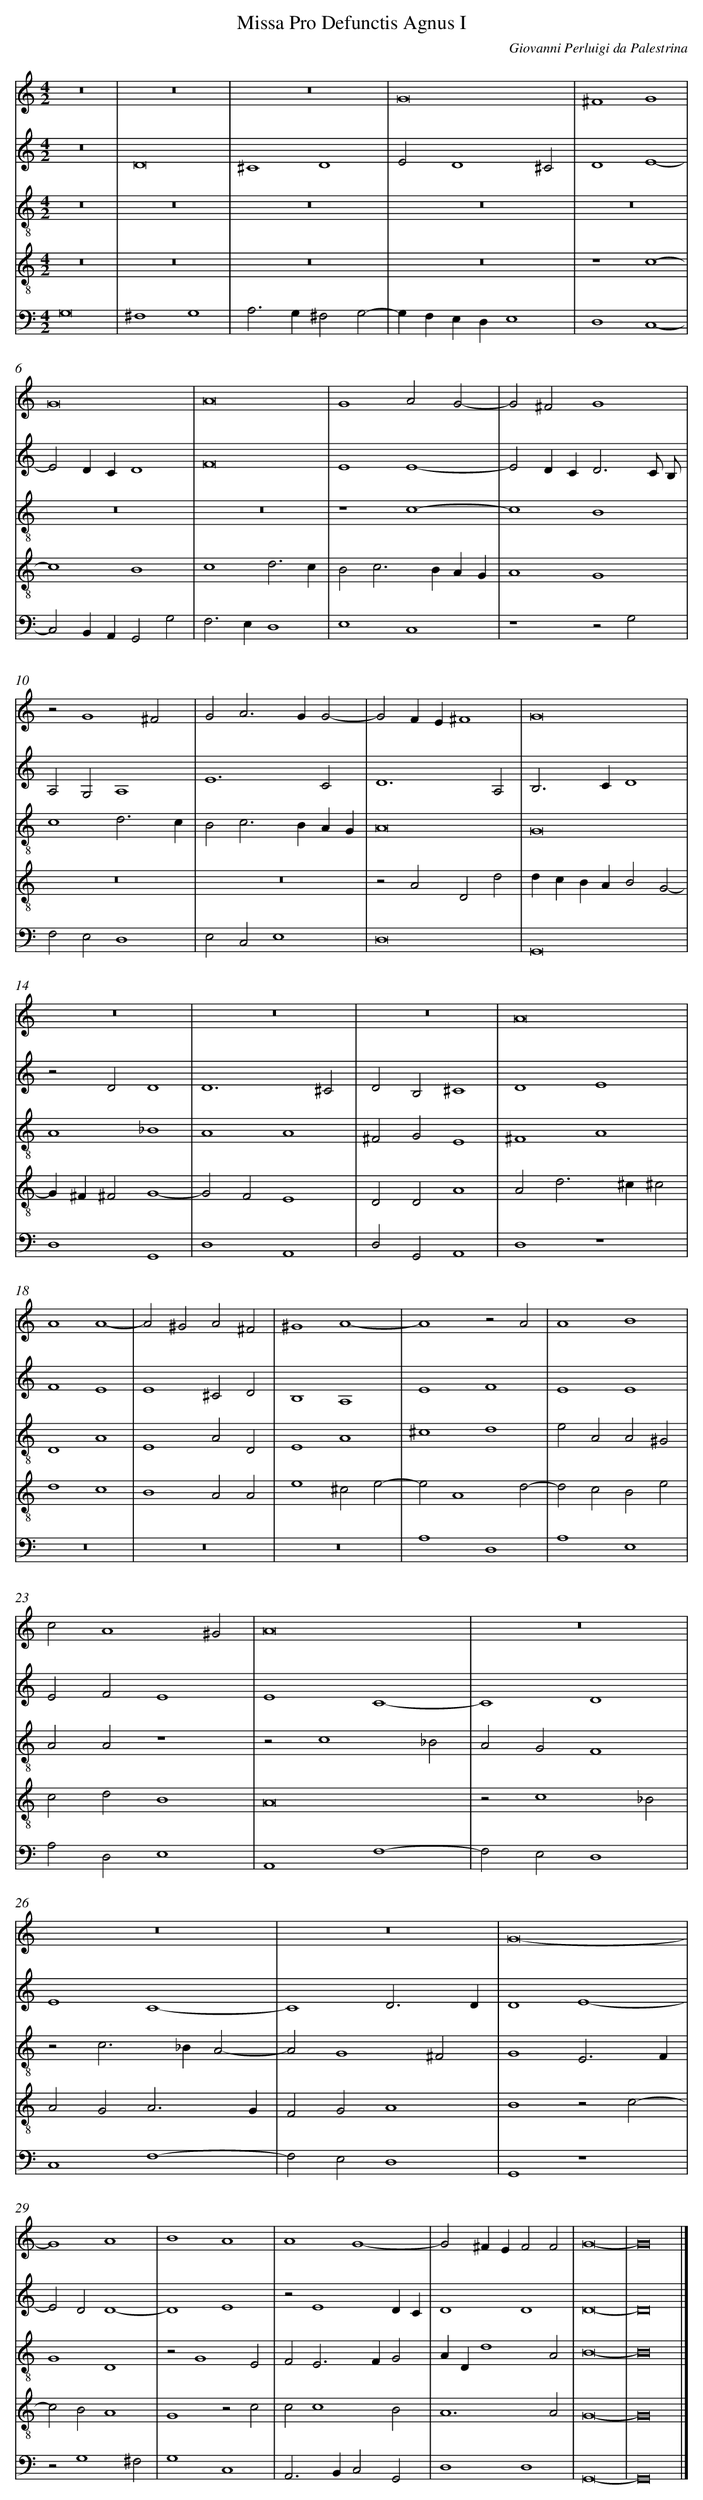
X:1
T: Missa Pro Defunctis Agnus I
C: Giovanni Perluigi da Palestrina
L: 1/4
M: 4/2
V: 1 clef=treble
V: 2 clef=treble
V: 3 clef=treble-8
V: 4 clef=treble-8
V: 5 clef=bass
K: C
[V:1] z8 |
[V:2] z8 |
[V:3] z8 |
[V:4] z8 |
[V:5] G,8 |
[V:1] z8 |
[V:2] D8 |
[V:3] z8 |
[V:4] z8 |
[V:5] ^F,4G,4 |
[V:1] z8 |
[V:2] ^C4D4 |
[V:3] z8 |
[V:4] z8 |
[V:5] A,2>G,2^F,2G,2- |
[V:1] G8 |
[V:2] E2D4^C2 |
[V:3] z8 |
[V:4] z8 |
[V:5] G,F,E,D,E,4 |
[V:1] ^F4G4 |
[V:2] D4E4- |
[V:3] z8 |
[V:4] z4c4- |
[V:5] D,4C,4- |
[V:1] G8 |
[V:2] E2DCD4 |
[V:3] z8 |
[V:4] c4B4 |
[V:5] C,2B,,A,,G,,2G,2 |
[V:1] A8 |
[V:2] F8 |
[V:3] z8 |
[V:4] c4d3c |
[V:5] F,2>E,2D,4 |
[V:1] G4A2G2- |
[V:2] E4E4- |
[V:3] z4c4- |
[V:4] B2c2>B2AG |
[V:5] E,4C,4 |
[V:1] G2^F2G4 |
[V:2] E2DC2<D2C/ B,/ |
[V:3] c4B4 |
[V:4] A4G4 |
[V:5] z4z2G,2 |
[V:1] z2G4^F2 |
[V:2] A,2G,2A,4 |
[V:3] c4d3c |
[V:4] z8 |
[V:5] F,2E,2D,4 |
[V:1] G2A2>G2G2- |
[V:2] E6C2 |
[V:3] B2c2>B2AG |
[V:4] z8 |
[V:5] E,2C,2E,4 |
[V:1] G2FE^F4 |
[V:2] D6A,2 |
[V:3] A8 |
[V:4] z2A2D2d2 |
[V:5] D,8 |
[V:1] G8 |
[V:2] B,2>C2D4 |
[V:3] G8 |
[V:4] dcBAB2G2- |
[V:5] G,,8 |
[V:1] z8 |
[V:2] z2D2D4 |
[V:3] A4_B4 |
[V:4] G^F^F2G4- |
[V:5] D,4G,,4 |
[V:1] z8 |
[V:2] D6^C2 |
[V:3] A4A4 |
[V:4] G2F2E4 |
[V:5] D,4A,,4 |
[V:1] z8 |
[V:2] D2B,2^C4 |
[V:3] ^F2G2E4 |
[V:4] D2D2A4 |
[V:5] D,2G,,2A,,4 |
[V:1] A8 |
[V:2] D4E4 |
[V:3] ^F4A4 |
[V:4] A2d2>^c2^c2 |
[V:5] D,4z4 |
[V:1] A4A4- |
[V:2] F4E4 |
[V:3] D4A4 |
[V:4] d4c4 |
[V:5] z8 |
[V:1] A2^G2A2^F2 |
[V:2] E4^C2D2 |
[V:3] E4A2D2 |
[V:4] B4A2A2 |
[V:5] z8 |
[V:1] ^G4A4- |
[V:2] B,4A,4 |
[V:3] E4A4 |
[V:4] e4^c2e2- |
[V:5] z8 |
[V:1] A4z2A2 |
[V:2] E4F4 |
[V:3] ^c4d4 |
[V:4] e2A4d2- |
[V:5] A,4D,4 |
[V:1] A4B4 |
[V:2] E4E4 |
[V:3] e2A2A2^G2 |
[V:4] d2c2B2e2 |
[V:5] A,4E,4 |
[V:1] c2A4^G2 |
[V:2] E2F2E4 |
[V:3] A2A2z4 |
[V:4] c2d2B4 |
[V:5] A,2D,2E,4 |
[V:1] A8 |
[V:2] E4C4- |
[V:3] z2c4_B2 |
[V:4] A8 |
[V:5] A,,4F,4- |
[V:1] z8 |
[V:2] C4D4 |
[V:3] A2G2F4 |
[V:4] z2c4_B2 |
[V:5] F,2E,2D,4 |
[V:1] z8 |
[V:2] E4C4- |
[V:3] z2c2>_B2A2- |
[V:4] A2G2A3G |
[V:5] C,4F,4- |
[V:1] z8 |
[V:2] C4D3D |
[V:3] A2G4^F2 |
[V:4] F2G2A4 |
[V:5] F,2E,2D,4 |
[V:1] G8- |
[V:2] D4E4- |
[V:3] G4E3F |
[V:4] B4z2c2- |
[V:5] G,,4z4 |
[V:1] G4A4 |
[V:2] E2D2D4- |
[V:3] G4D4 |
[V:4] c2B2A4 |
[V:5] z2G,4^F,2 |
[V:1] B4A4 |
[V:2] D4E4 |
[V:3] z2G4E2 |
[V:4] G4z2c2 |
[V:5] G,4C,4 |
[V:1] A4G4- |
[V:2] z2E4DC |
[V:3] F2E2>F2G2 |
[V:4] c2c4B2 |
[V:5] A,,2>B,,2C,2G,,2 |
[V:1] G2^FEF2F2 |
[V:2] D4D4 |
[V:3] ADd4A2 |
[V:4] A6A2 |
[V:5] D,4D,4 |
[V:1] G8- |
[V:2] D8- |
[V:3] B8- |
[V:4] G8- |
[V:5] G,,8- |
[V:1] G8 |]
[V:2] D8 |]
[V:3] B8 |]
[V:4] G8 |]
[V:5] G,,8 |]
